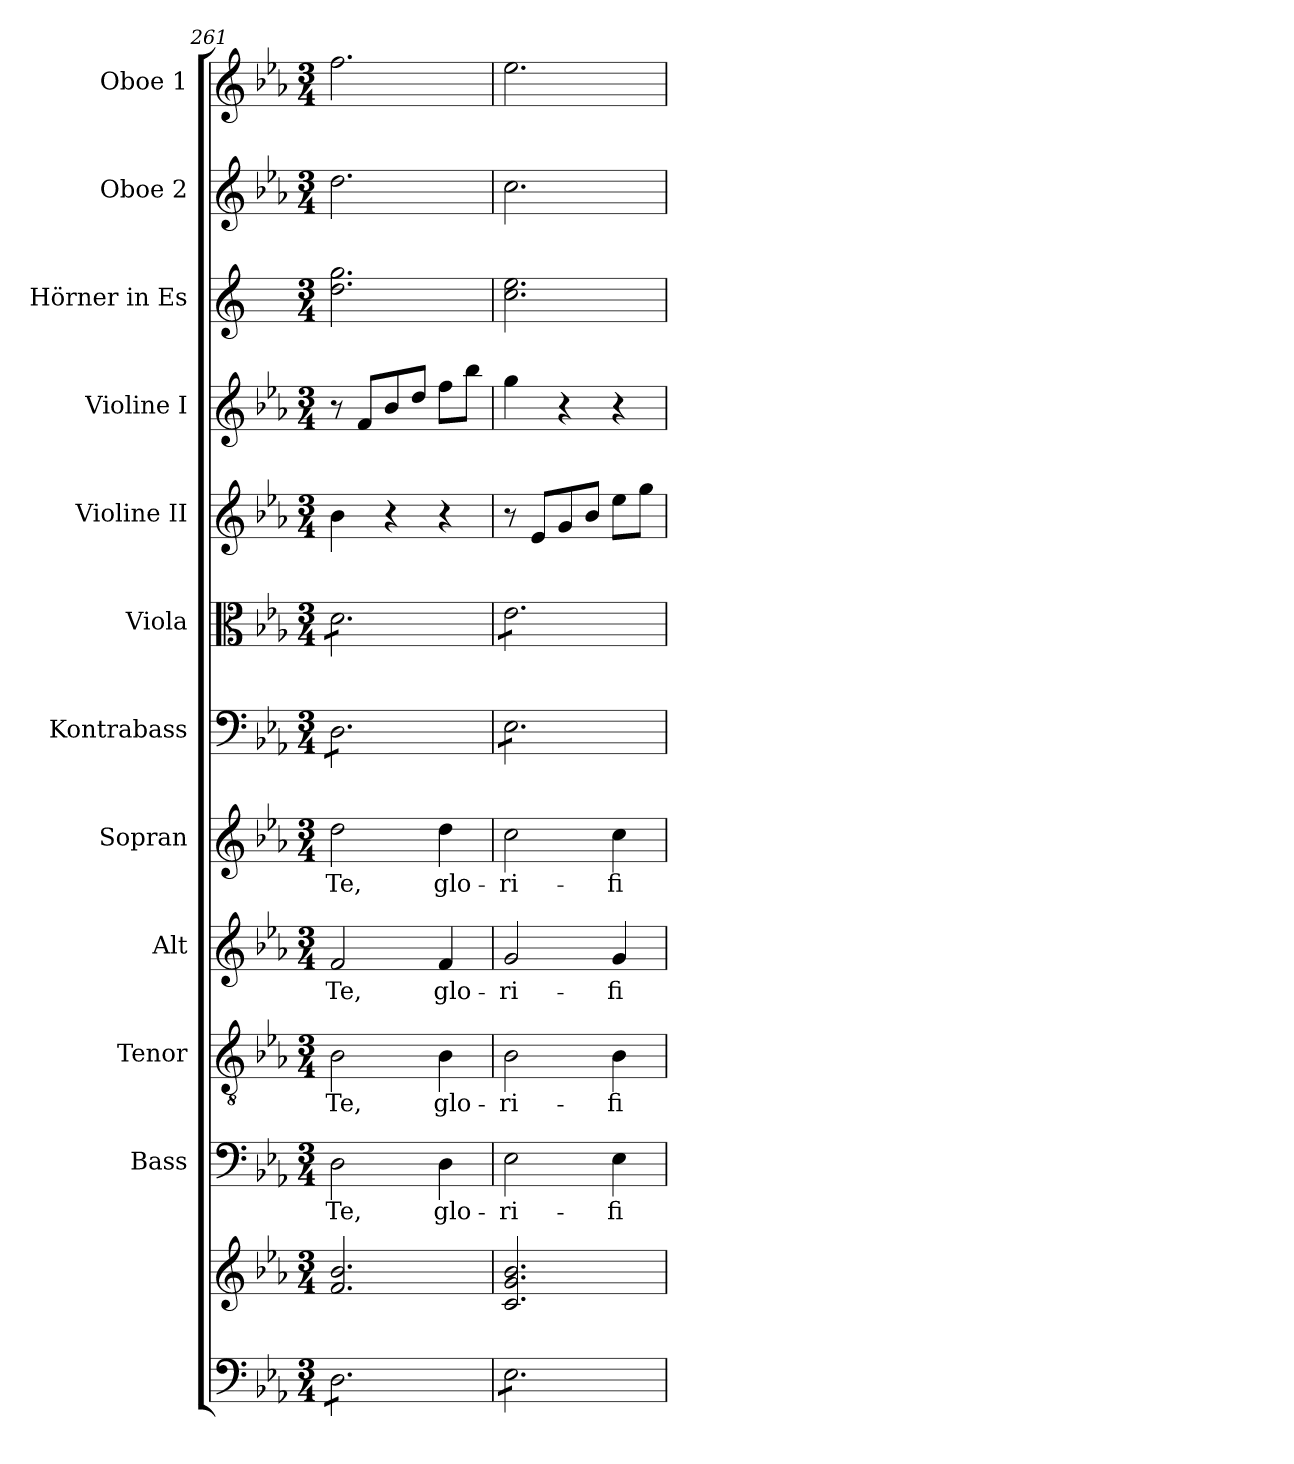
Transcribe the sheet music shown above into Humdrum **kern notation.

**kern	**kern	**kern	**text	**kern	**text	**kern	**text	**kern	**text	**kern	**kern	**kern	**kern	**kern	**kern	**kern
*part12	*part12	*part11	*part11	*part10	*part10	*part9	*part9	*part8	*part8	*part7	*part6	*part5	*part4	*part3	*part2	*part1
*staff13	*staff12	*staff11	*staff11	*staff10	*staff10	*staff9	*staff9	*staff8	*staff8	*staff7	*staff6	*staff5	*staff4	*staff3	*staff2	*staff1
*	*	*I"Bass	*	*I"Tenor	*	*I"Alt	*	*I"Sopran	*	*I"Kontrabass	*I"Viola	*I"Violine II	*I"Violine I	*I"Hörner in Es	*I"Oboe 2	*I"Oboe 1
*	*	*I'B.	*	*I'T.	*	*I'A.	*	*I'S.	*	*I'Kb.	*I'Vla.	*I'Vl. II	*I'Vl. I	*	*I'Ob. 2	*I'Ob. 1
*clefF4	*clefG2	*clefF4	*	*clefGv2	*	*clefG2	*	*clefG2	*	*clefF4	*clefC3	*clefG2	*clefG2	*clefG2	*clefG2	*clefG2
*	*	*	*	*	*	*	*	*	*	*ITrd7c12	*	*	*	*ITrd5c9	*	*
*k[b-e-a-]	*k[b-e-a-]	*k[b-e-a-]	*	*k[b-e-a-]	*	*k[b-e-a-]	*	*k[b-e-a-]	*	*k[b-e-a-]	*k[b-e-a-]	*k[b-e-a-]	*k[b-e-a-]	*k[b-e-a-]	*k[b-e-a-]	*k[b-e-a-]
*E-:	*E-:	*E-:	*	*E-:	*	*E-:	*	*E-:	*	*E-:	*E-:	*E-:	*E-:	*E-:	*E-:	*E-:
*M3/4	*M3/4	*M3/4	*	*M3/4	*	*M3/4	*	*M3/4	*	*M3/4	*M3/4	*M3/4	*M3/4	*M3/4	*M3/4	*M3/4
=261	=261	=261	=261	=261	=261	=261	=261	=261	=261	=261	=261	=261	=261	=261	=261	=261
!	!	!	!LO:LY:b	!	!LO:LY:b	!	!LO:LY:b	!	!LO:LY:b	!	!	!	!	!	!	!
*tremolo	*	*	*	*	*	*	*	*	*	*	*	*	*	*	*	*
*	*	*	*	*	*	*	*	*	*	*tremolo	*	*	*	*	*	*
*	*	*	*	*	*	*	*	*	*	*	*tremolo	*	*	*	*	*
8D\L	2.f/ 2.b-/	2D\	Te,	2B-\	Te,	2f/	Te,	2dd\	Te,	8DD\L	8d\L	4b-\	8r	2.f\ 2.b-\	2.dd\	2.ff\
8D\	.	.	.	.	.	.	.	.	.	8DD\	8d\	.	8f/L	.	.	.
8D\	.	.	.	.	.	.	.	.	.	8DD\	8d\	4r	8b-/	.	.	.
8D\	.	.	.	.	.	.	.	.	.	8DD\	8d\	.	8dd/J	.	.	.
!	!	!	!LO:LY:b	!	!LO:LY:b	!	!LO:LY:b	!	!LO:LY:b	!	!	!	!	!	!	!
8D\	.	4D\	glo-	4B-\	glo-	4f/	glo-	4dd\	glo-	8DD\	8d\	4r	8ff\L	.	.	.
8D\J	.	.	.	.	.	.	.	.	.	8DD\J	8d\J	.	8bb-\J	.	.	.
=262	=262	=262	=262	=262	=262	=262	=262	=262	=262	=262	=262	=262	=262	=262	=262	=262
!	!	!	!LO:LY:b	!	!LO:LY:b	!	!LO:LY:b	!	!LO:LY:b	!	!	!	!	!	!	!
8E-\L	2.c/ 2.g/ 2.b-/	2E-\	-ri-	2B-\	-ri-	2g/	-ri-	2cc\	-ri-	8EE-\L	8e-\L	8r	4gg\	2.e-\ 2.g\	2.cc\	2.ee-\
8E-\	.	.	.	.	.	.	.	.	.	8EE-\	8e-\	8e-/L	.	.	.	.
8E-\	.	.	.	.	.	.	.	.	.	8EE-\	8e-\	8g/	4r	.	.	.
8E-\	.	.	.	.	.	.	.	.	.	8EE-\	8e-\	8b-/J	.	.	.	.
!	!	!	!LO:LY:b	!	!LO:LY:b	!	!LO:LY:b	!	!LO:LY:b	!	!	!	!	!	!	!
8E-\	.	4E-\	-fi-	4B-\	-fi-	4g/	-fi-	4cc\	-fi-	8EE-\	8e-\	8ee-\L	4r	.	.	.
8E-\J	.	.	.	.	.	.	.	.	.	8EE-\J	8e-\J	8gg\J	.	.	.	.
*	*	*	*	*	*	*	*	*	*	*	*Xtremolo	*	*	*	*	*
*	*	*	*	*	*	*	*	*	*	*Xtremolo	*	*	*	*	*	*
*Xtremolo	*	*	*	*	*	*	*	*	*	*	*	*	*	*	*	*
=	=	=	=	=	=	=	=	=	=	=	=	=	=	=	=	=
*-	*-	*-	*-	*-	*-	*-	*-	*-	*-	*-	*-	*-	*-	*-	*-	*-
